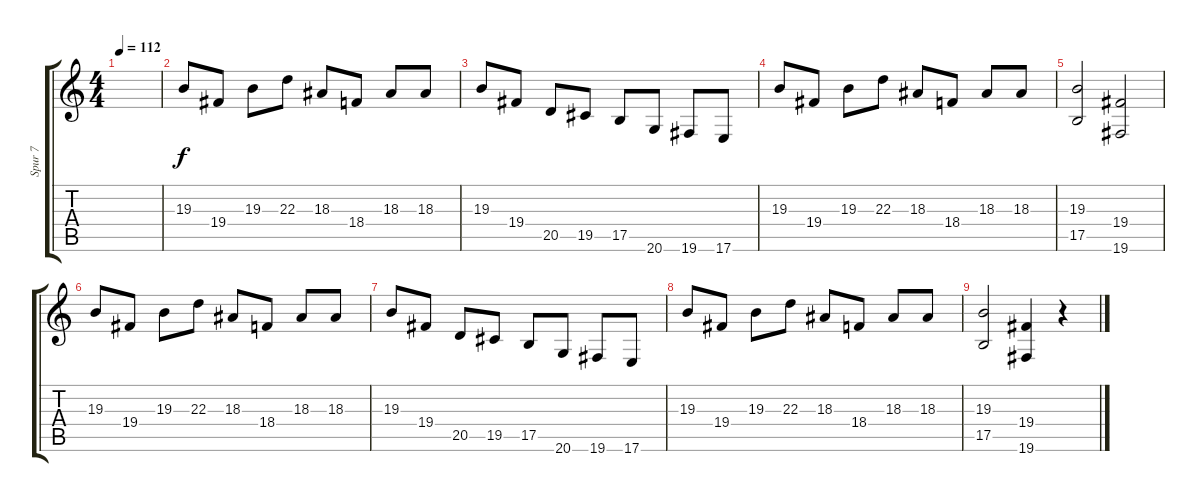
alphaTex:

\track ("Spur 7" "Spur 7") {instrument choiraahs}
\staff {score tabs}
\tuning (Db4 Ab3 E3 B2 Gb2 B1) {hide}
\ts (4 4)
\tempo 112
\clef g2
\ks c
|
19.3.8 19.4.8 19.3.8 22.3.8 18.3.8 18.4.8 18.3.8 18.3.8 |
19.3.8 19.4.8 20.5.8 19.5.8 17.5.8 20.6.8 19.6.8 17.6.8 |
19.3.8 19.4.8 19.3.8 22.3.8 18.3.8 18.4.8 18.3.8 18.3.8 |
(19.3 17.5).2 (19.4 19.6).2 |
19.3.8 19.4.8 19.3.8 22.3.8 18.3.8 18.4.8 18.3.8 18.3.8 |
19.3.8 19.4.8 20.5.8 19.5.8 17.5.8 20.6.8 19.6.8 17.6.8 |
19.3.8 19.4.8 19.3.8 22.3.8 18.3.8 18.4.8 18.3.8 18.3.8 |
(19.3 17.5).2 (19.4 19.6).4 r.4
